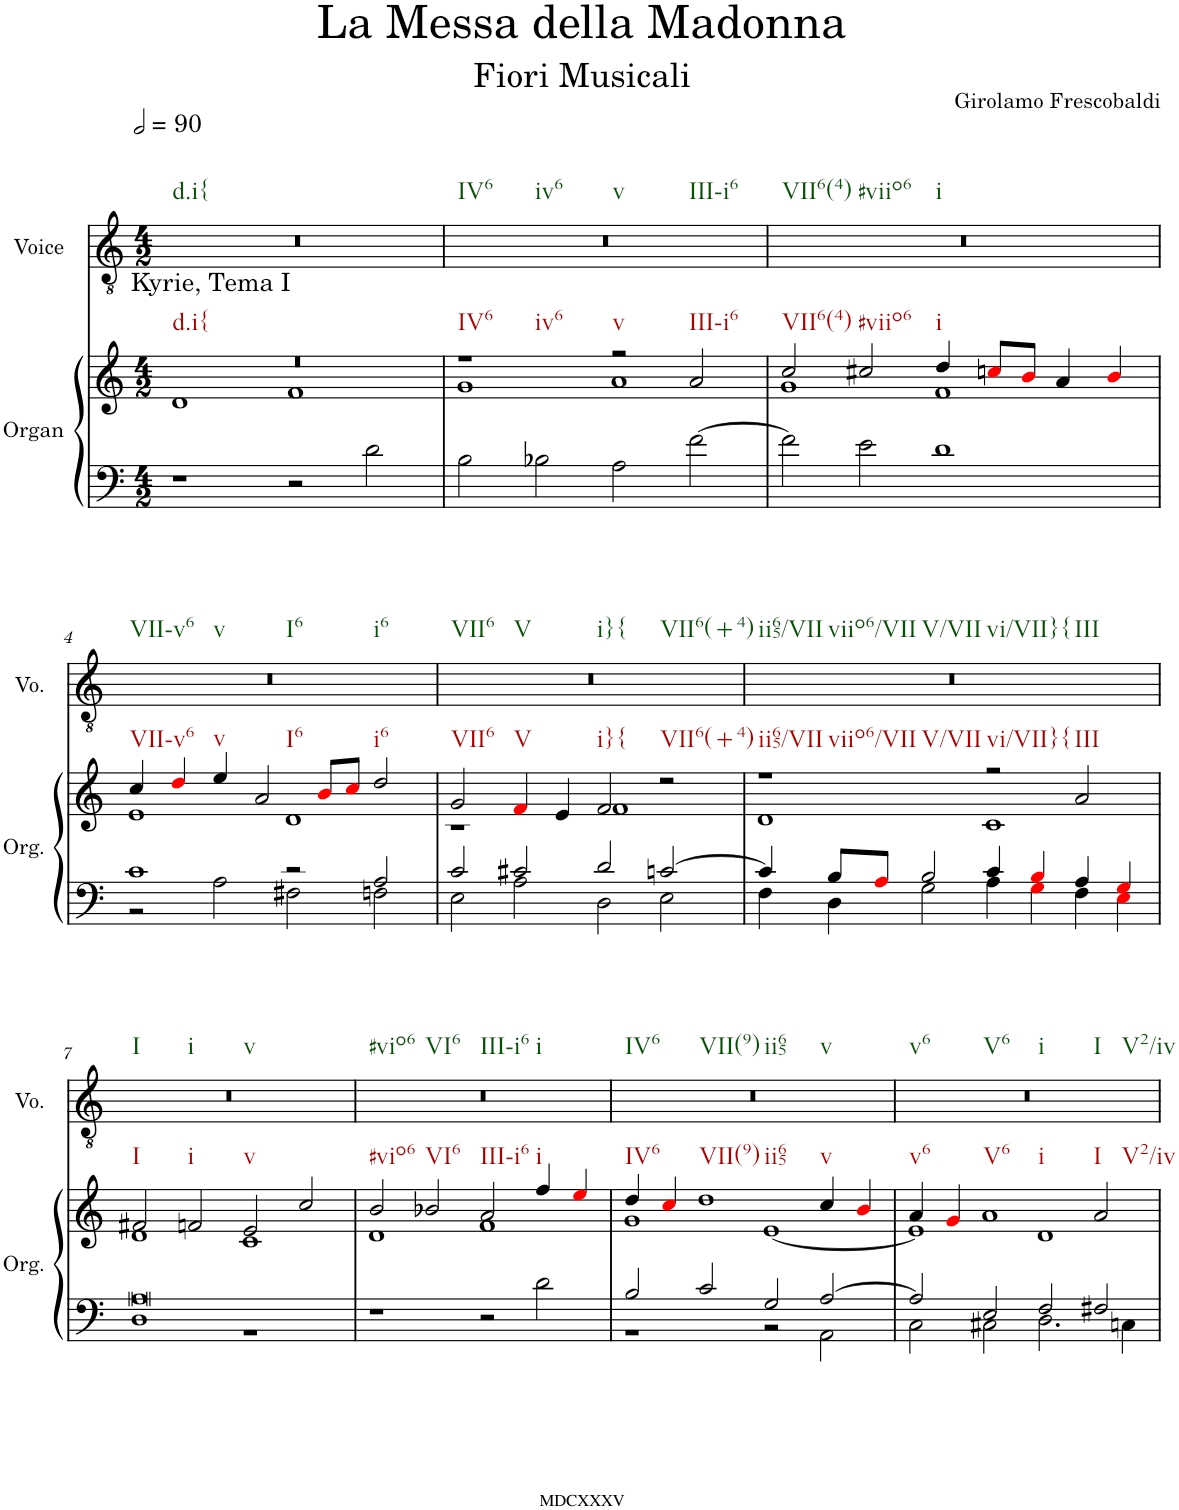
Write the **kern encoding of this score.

**kern	**kern	**kern
*part2	*part2	*part1
*staff3	*staff2	*staff1
*I"Organ	*	*I"Voice
*I'Org.	*	*I'Vo.
*clefF4	*clefG2	*clefGv2
*k[]	*k[]	*k[]
*M4/2	*M4/2	*M4/2
*MM180	*MM180	*MM180
=1	=1	=1
*	*^	*
!	!	!	!LO:TX:b:t=d.i{
!	!LO:TX:a:t=Kyrie, Tema I	!	!
!	!LO:TX:b:t=d.i{	!	!
1r	0r	1d	0r
2r	.	1f	.
2d\	.	.	.
=2	=2	=2	=2
!	!	!	!LO:TX:b:t=IV6
!	!	!	!LO:TX:b:t=iv6
!	!	!	!LO:TX:b:t=v
!	!	!	!LO:TX:b:t=III-i6
!	!LO:TX:b:t=IV6	!	!
!	!LO:TX:b:t=iv6	!	!
2B\	1r	1g	0r
2B-X\	.	.	.
!	!LO:TX:b:t=v	!	!
2A\	2r	1a	.
!	!LO:TX:b:t=III-i6	!	!
[2f\	2a/	.	.
=3	=3	=3	=3
!	!	!	!LO:TX:b:t=VII6(4)
!	!	!	!LO:TX:b:t=#viio6
!	!	!	!LO:TX:b:t=i
!	!LO:TX:b:t=VII6(4)	!	!
2f\]	2cc/	1g	0r
!	!LO:TX:b:t=#viio6	!	!
2e\	2cc#X/	.	.
!	!LO:TX:b:t=i	!	!
1d	4dd/	1f	.
.	8ccni/L	.	.
.	8bi/J	.	.
.	4a/	.	.
.	4bi/	.	.
!!LO:LB:g=z
=4	=4	=4	=4
*^	*	*	*
!	!	!	!	!LO:TX:b:t=VII-v6
!	!	!	!	!LO:TX:b:t=v
!	!	!	!	!LO:TX:b:t=I6
!	!	!	!	!LO:TX:b:t=i6
!	!	!LO:TX:b:t=VII-v6	!	!
1c	2r	4cc/	1e	0r
.	.	4ddi/	.	.
!	!	!LO:TX:b:t=v	!	!
.	2A\	4ee/	.	.
!	!	!LO:TX:b:t=I6	!	!
.	.	2a/	.	.
2r	2F#X\	.	1d	.
.	.	8bi/L	.	.
.	.	8cci/J	.	.
!	!	!LO:TX:b:t=i6	!	!
2A/	2Fn\	2dd/	.	.
=5	=5	=5	=5	=5
!	!	!	!	!LO:TX:b:t=VII6
!	!	!	!	!LO:TX:b:t=V
!	!	!	!	!LO:TX:b:t=i}{
!	!	!	!	!LO:TX:b:t=VII6(+4)
!	!	!LO:TX:b:t=VII6	!	!
2c/	2E\	2g/	1r	0r
!	!	!LO:TX:b:t=V	!	!
2c#X/	2A\	4fi/	.	.
.	.	4e/	.	.
!	!	!LO:TX:b:t=i}{	!	!
2d/	2D\	2f/	1f	.
!	!	!LO:TX:b:t=VII6(+4)	!	!
[2cn/	2E\	2r	.	.
=6	=6	=6	=6	=6
!	!	!	!	!LO:TX:b:t=ii65/VII
!	!	!	!	!LO:TX:b:t=viio6/VII
!	!	!	!	!LO:TX:b:t=V/VII
!	!	!	!	!LO:TX:b:t=vi/VII}{
!	!	!	!	!LO:TX:b:t=III
!	!	!LO:TX:b:t=ii65/VII	!	!
!	!	!LO:TX:b:t=viio6/VII	!	!
!	!	!LO:TX:b:t=V/VII	!	!
4c/]	4F\	1r	1d	0r
8B/L	4D\	.	.	.
8Ai/J	.	.	.	.
2B/	2G\	.	.	.
!	!	!LO:TX:b:t=vi/VII}{	!	!
4c/	4A\	2r	1c	.
4Bi/	4Gi\	.	.	.
!	!	!LO:TX:b:t=III	!	!
4A/	4F\	2a/	.	.
4Gi/	4Ei\	.	.	.
!!LO:LB:g=z
=7	=7	=7	=7	=7
!	!	!	!	!LO:TX:b:t=I
!	!	!	!	!LO:TX:b:t=i
!	!	!	!	!LO:TX:b:t=v
!	!	!LO:TX:b:t=I	!	!
0A	1D	2f#X/	1d	0r
!	!	!LO:TX:b:t=i	!	!
.	.	2fn/	.	.
!	!	!LO:TX:b:t=v	!	!
.	1r	2e/	1c	.
.	.	2cc/	.	.
*v	*v	*	*	*
=8	=8	=8	=8
!	!	!	!LO:TX:b:t=#vio6
!	!	!	!LO:TX:b:t=VI6
!	!	!	!LO:TX:b:t=III-i6
!	!	!	!LO:TX:b:t=i
!	!LO:TX:b:t=#vio6	!	!
1r	2b/	1d	0r
!	!LO:TX:b:t=VI6	!	!
.	2b-X/	.	.
!	!LO:TX:b:t=III-i6	!	!
2r	2a/	1f	.
!	!LO:TX:b:t=i	!	!
2d\	4ff/	.	.
.	4eei/	.	.
=9	=9	=9	=9
*^	*	*	*
!	!	!	!	!LO:TX:b:t=IV6
!	!	!	!	!LO:TX:b:t=VII(9)
!	!	!	!	!LO:TX:b:t=ii65
!	!	!	!	!LO:TX:b:t=v
!	!	!LO:TX:b:t=IV6	!	!
2B/	1r	4dd/	1g	0r
.	.	4cci/	.	.
!	!	!LO:TX:b:t=VII(9)	!	!
!	!	!LO:TX:b:t=ii65	!	!
2c/	.	1dd	.	.
2G/	2r	.	[1e	.
!	!	!LO:TX:b:t=v	!	!
[2A/	2AA\	4cc/	.	.
.	.	4bi/	.	.
=10	=10	=10	=10	=10
!	!	!	!	!LO:TX:b:t=v6
!	!	!	!	!LO:TX:b:t=V6
!	!	!	!	!LO:TX:b:t=i
!	!	!	!	!LO:TX:b:t=I
!	!	!	!	!LO:TX:b:t=V2/iv
!	!	!LO:TX:b:t=v6	!	!
2A/]	2C\	4a/	1e]	0r
.	.	4gi/	.	.
!	!	!LO:TX:b:t=V6	!	!
!	!	!LO:TX:b:t=i	!	!
2E/	2C#X\	1a	.	.
2F/	2.D\	.	1d	.
!	!	!LO:TX:b:t=I	!	!
!	!	!LO:TX:b:t=V2/iv	!	!
2F#X/	.	2a/	.	.
.	4Cn\	.	.	.
*v	*v	*	*	*
*	*v	*v	*
=	=	=
*-	*-	*-
